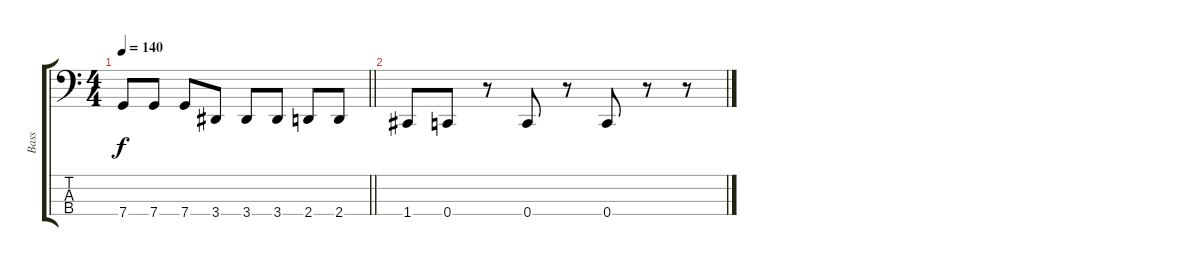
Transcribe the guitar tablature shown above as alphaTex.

\track ("Bass" "Bass") {instrument electricbasspick}
\staff {score tabs}
\tuning (F2 C2 G1 C1) {hide}
\ts (4 4)
\tempo 140
\clef f4
\barLineRight lightlight
\ks c
7.4.8{dy f} 7.4.8 7.4.8 3.4.8 3.4.8 3.4.8 2.4.8 2.4.8 |
1.4.8 0.4.8 r.8 0.4.8 r.8 0.4.8 r.8 r.8
